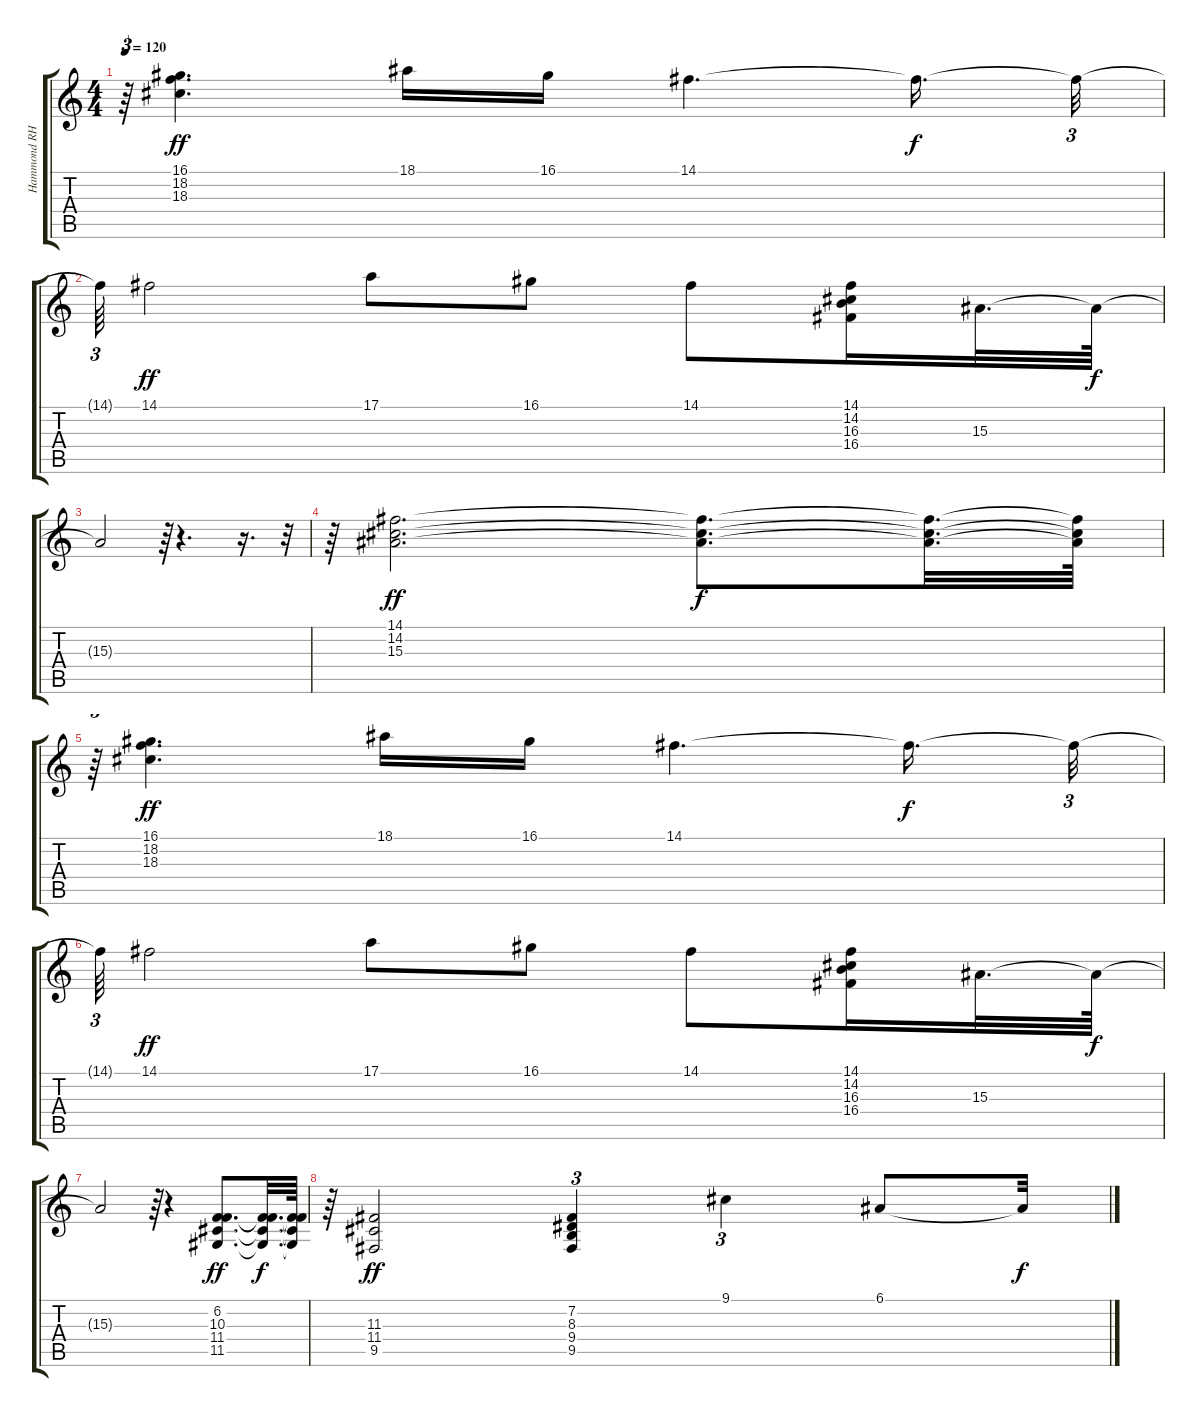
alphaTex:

\track ("Hammond RH" "Hammond RH") {instrument musicbox}
\staff {score tabs}
\tuning (E4 B3 G3 D3 A2 E2) {hide}
\ts (4 4)
\tempo 120
\clef g2
\ks c
r.64{tu (3 2) dy f} (16.1 18.2 18.3).4{d dy ff} 18.1.16 16.1.16 14.1.4{d} 14.1{t}.16{d dy f} 14.1{t}.32{tu (3 2)} |
14.1{t}.64{tu (3 2)} 14.1.2{dy ff} 17.1.8 16.1.8 14.1.8 (14.1 14.2 16.3 16.4).16 15.3.32{d} 15.3{t}.64{dy f} |
15.3{t}.2 r.64{tu (3 2)} r.4{d} r.16{d} r.32{tu (3 2)} |
r.64{tu (3 2)} (14.1 14.2 15.3).2{d dy ff} (14.1{t} 14.2{t} 15.3{t}).8{d dy f} (14.1{t} 14.2{t} 15.3{t}).32{d} (14.1{t} 14.2{t} 15.3{t}).64 |
r.64{tu (3 2)} (16.1 18.2 18.3).4{d dy ff} 18.1.16 16.1.16 14.1.4{d} 14.1{t}.16{d dy f} 14.1{t}.32{tu (3 2)} |
14.1{t}.64{tu (3 2)} 14.1.2{dy ff} 17.1.8 16.1.8 14.1.8 (14.1 14.2 16.3 16.4).16 15.3.32{d} 15.3{t}.64{dy f} |
15.3{t}.2 r.64{tu (3 2)} r.4 (6.2 10.3 11.4 11.5).8{d dy ff} (6.2{t} 10.3{t} 11.4{t} 11.5{t}).32{d dy f} (6.2{t} 10.3{t} 11.4{t} 11.5{t}).64 |
r.64{tu (3 2)} (11.3 11.4 9.5).2{dy ff} (7.2 8.3 9.4 9.5).4{tu (3 2)} 9.1.4{tu (3 2)} 6.1.8 6.1{t}.32{dy f}
